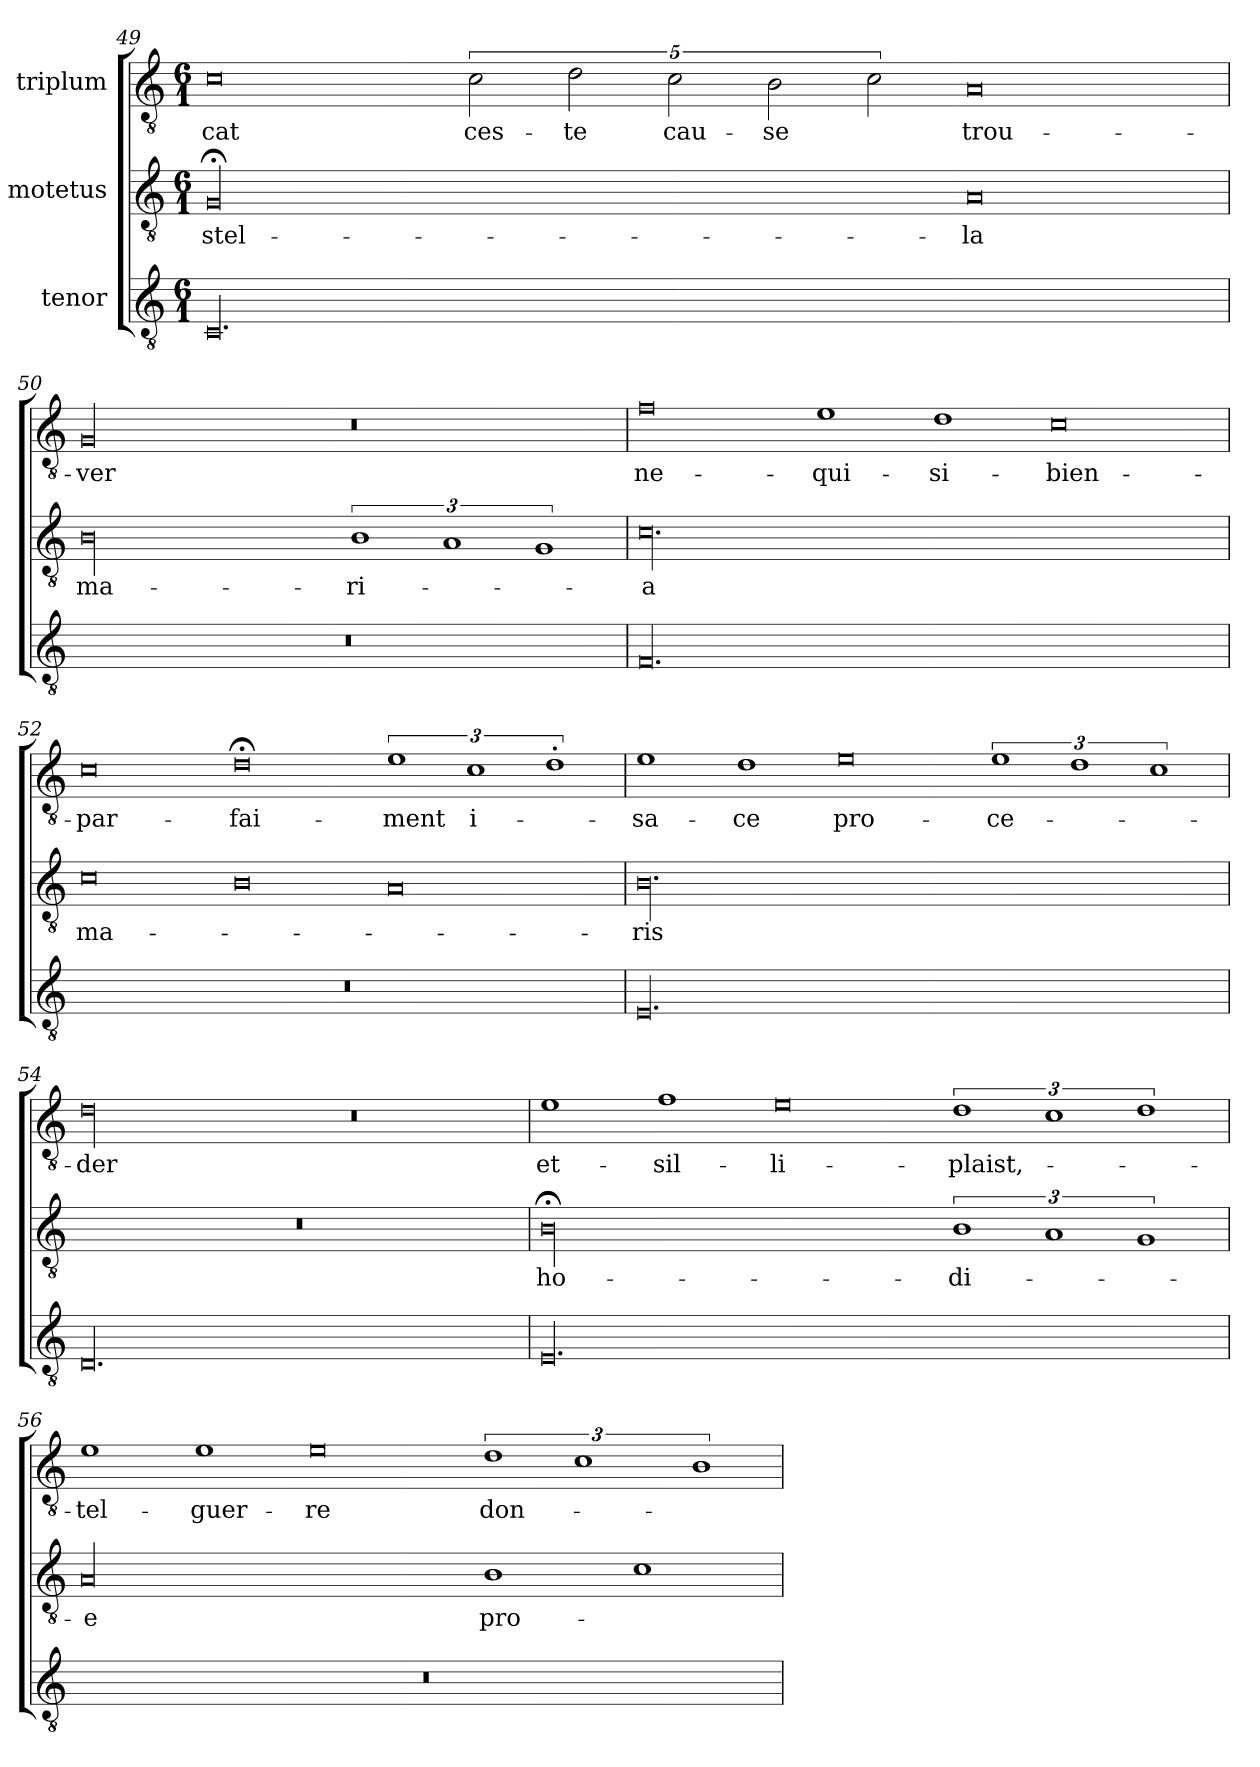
**kern	**kern	**text	**kern	**text
*part3	*part2	*part2	*part1	*part1
*staff3	*staff2	*staff2	*staff1	*staff1
*I"tenor	*I"motetus	*	*I"triplum	*
*clefGv2	*clefGv2	*	*clefGv2	*
*k[]	*k[]	*	*k[]	*
*C:	*C:	*	*C:	*
*M6/1	*M6/1	*	*M6/1	*
=49	=49	=49	=49	=49
00.C/	00G;</	stel-	0c\	-cat
.	.	.	5%2c\	ces-
.	.	.	5%2d\	-te
.	.	.	5%2c\	cau-
.	.	.	5%2B\	-se
.	.	.	5%2c\	.
.	0A/	-la	0A/	trou-
=50	=50	=50	=50	=50
00.r	00B\	ma-	00G/	-ver
.	3%2B\	-ri-	0r	.
.	3%2A/	.	.	.
.	3%2G/	.	.	.
!!LO:PB:g=z
=51	=51	=51	=51	=51
00.F/	00.c\	-a	0f\	ne-
.	.	.	1e\	qui-
.	.	.	1d\	si-
.	.	.	0c\	bien-
=52	=52	=52	=52	=52
00.r	0c\	ma-	0c\	par-
.	0B\	.	0d;<\	-fai-
.	0A/	.	3%2e\	-ment
.	.	.	3%2c\	i-
.	.	.	3%2d'\	.
=53	=53	=53	=53	=53
00.E/	00.B\	-ris	1e\	sa-
.	.	.	1d\	-ce
.	.	.	0e\	pro-
.	.	.	3%2e\	-ce-
.	.	.	3%2d\	.
.	.	.	3%2c\	.
=54	=54	=54	=54	=54
00.D/	00.r	.	00d\	-der
.	.	.	0r	.
=55	=55	=55	=55	=55
00.E/	00B;<\	ho-	1e\	et-
.	.	.	1f\	sil-
.	.	.	0e\	li-
.	3%2B\	-di-	3%2d\	plaist,-
.	3%2A/	.	3%2c\	.
.	3%2G/	.	3%2d\	.
=56	=56	=56	=56	=56
00.r	00A/	-e	1e\	tel-
.	.	.	1e\	guer-
.	.	.	0e\	-re
.	1B\	pro-	3%2d\	don-
.	.	.	3%2c\	.
.	1c\	.	.	.
.	.	.	3%2B\	.
=	=	=	=	=
*-	*-	*-	*-	*-
